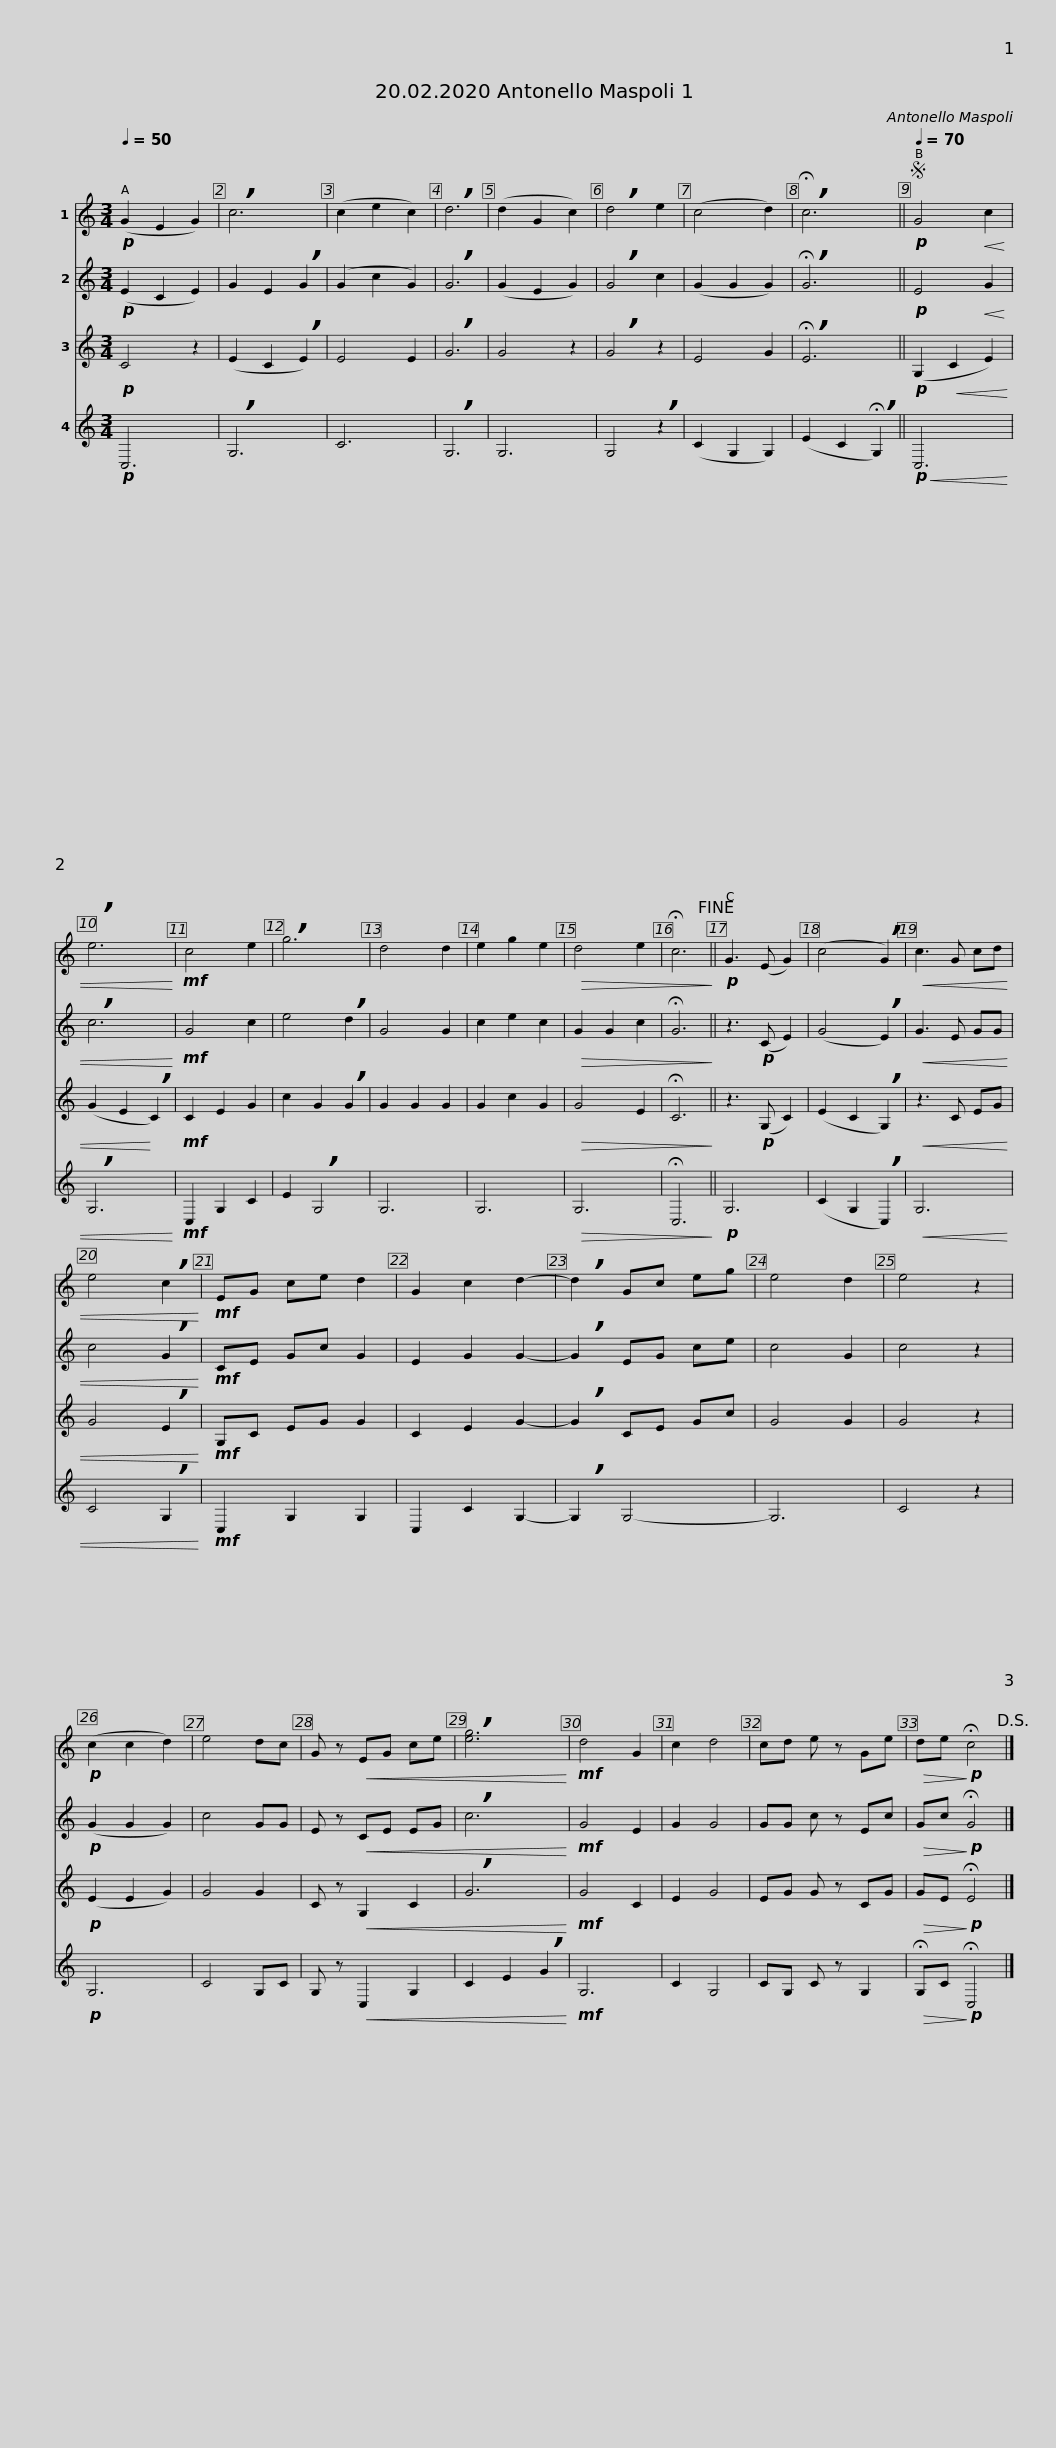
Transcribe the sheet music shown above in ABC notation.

X:1
%%score 1 2 3 4
L:1/8
Q:1/4=50
M:3/4
I:linebreak $
K:C
V:1 treble
V:2 treble
V:3 treble
V:4 treble
V:1
!p! (G2 E2 G2) | !breath!c6 | (c2 e2 c2) | !breath!d6 | (d2 G2 c2) | %5
 !breath!d4 e2 | (c4 d2) | !breath!!fermata!c6 ||S[Q:1/4=70]!p! G4!<(! c2 | !breath!e6!<)! | %10
!mf! c4 e2 | !breath!g6 | d4 d2 | e2 g2 e2 |$!>(! d4 e2 | %15
 !fermata!c6!>)!!fine! ||!p! G3 (E G2) | (c4 !breath!G2) |!<(! c3 G cd | e4 !breath!c2!<)! | %20
!mf! EG ce d2 | G2 c2 d2- | !breath!d2 Gc eg | e4 d2 | e4 z2 | %25
!p! (c2 c2 d2) | e4 dc |$ G z!<(! EG ce | !breath![eg]6!<)! |!mf! d4 G2 | %30
 c2 d4 | cd e z Ge |!>(! de!>)!!p! !fermata!c4!D.S.! |] %33
V:2
!p! (E2 C2 E2) | G2 E2 !breath!G2 | (G2 c2 G2) | !breath!G6 | (G2 E2 G2) | %5
 !breath!G4 c2 | (G2 G2 G2) | !breath!!fermata!G6 ||!p! E4!<(! G2 | !breath!c6!<)! | %10
!mf! G4 c2 | e4 !breath!d2 | G4 G2 | c2 e2 c2 |$!>(! G2 G2 c2 | %15
 !fermata!G6!>)! || z3!p! (C E2) | (G4 !breath!E2) |!<(! G3 E GG | c4 !breath!G2!<)! | %20
!mf! CE Gc G2 | E2 G2 G2- | !breath!G2 EG ce | c4 G2 | c4 z2 | %25
!p! (G2 G2 G2) | c4 GG |$ E z!<(! CE EG | !breath!c6!<)! |!mf! G4 E2 | %30
 G2 G4 | GG c z Ec |!>(! Gc!>)!!p! !fermata!G4 |] %33
V:3
!p! C4 z2 | (E2 C2 !breath!E2) | E4 E2 | !breath!G6 | G4 z2 | %5
 !breath!G4 z2 | E4 G2 | !breath!!fermata!E6 ||!p! (G,2!<(! C2 E2) | (G2 E2!<)! !breath!C2) | %10
!mf! C2 E2 G2 | c2 G2 !breath!G2 | G2 G2 G2 | G2 c2 G2 |$!>(! G4 E2 | %15
 !fermata!C6!>)! || z3!p! (G, C2) | (E2 C2 !breath!G,2) |!<(! z3 C EG | G4 !breath!E2!<)! | %20
!mf! G,C EG G2 | C2 E2 G2- | !breath!G2 CE Gc | G4 G2 | G4 z2 | %25
!p! (E2 E2 G2) | G4 G2 |$ C z!<(! G,2 C2 | !breath!G6!<)! |!mf! G4 C2 | %30
 E2 G4 | EG G z CG |!>(! GE!>)!!p! !fermata!E4 |] %33
V:4
!p! C,6 | !breath!G,6 | C6 | !breath!G,6 | G,6 | %5
 G,4 !breath!z2 | (C2 G,2 G,2) | (E2 C2 !breath!!fermata!G,2) ||!p!!<(! C,6 | !breath!G,6!<)! | %10
!mf! C,2 G,2 C2 | E2 !breath!G,4 | G,6 | G,6 |$!>(! G,6 | %15
 !fermata!C,6!>)! ||!p! G,6 | (C2 G,2 !breath!C,2) |!<(! G,6 | C4 !breath!G,2!<)! | %20
!mf! C,2 G,2 G,2 | C,2 C2 G,2- | !breath!G,2 G,4- | G,6 | C4 z2 | %25
!p! G,6 | C4 G,C |$ G, z!<(! C,2 G,2 | C2 E2 !breath!G2!<)! |!mf! G,6 | %30
 C2 G,4 | CG, C z G,2 |!>(! !fermata!G,C!>)!!p! !fermata!C,4 |] %33
